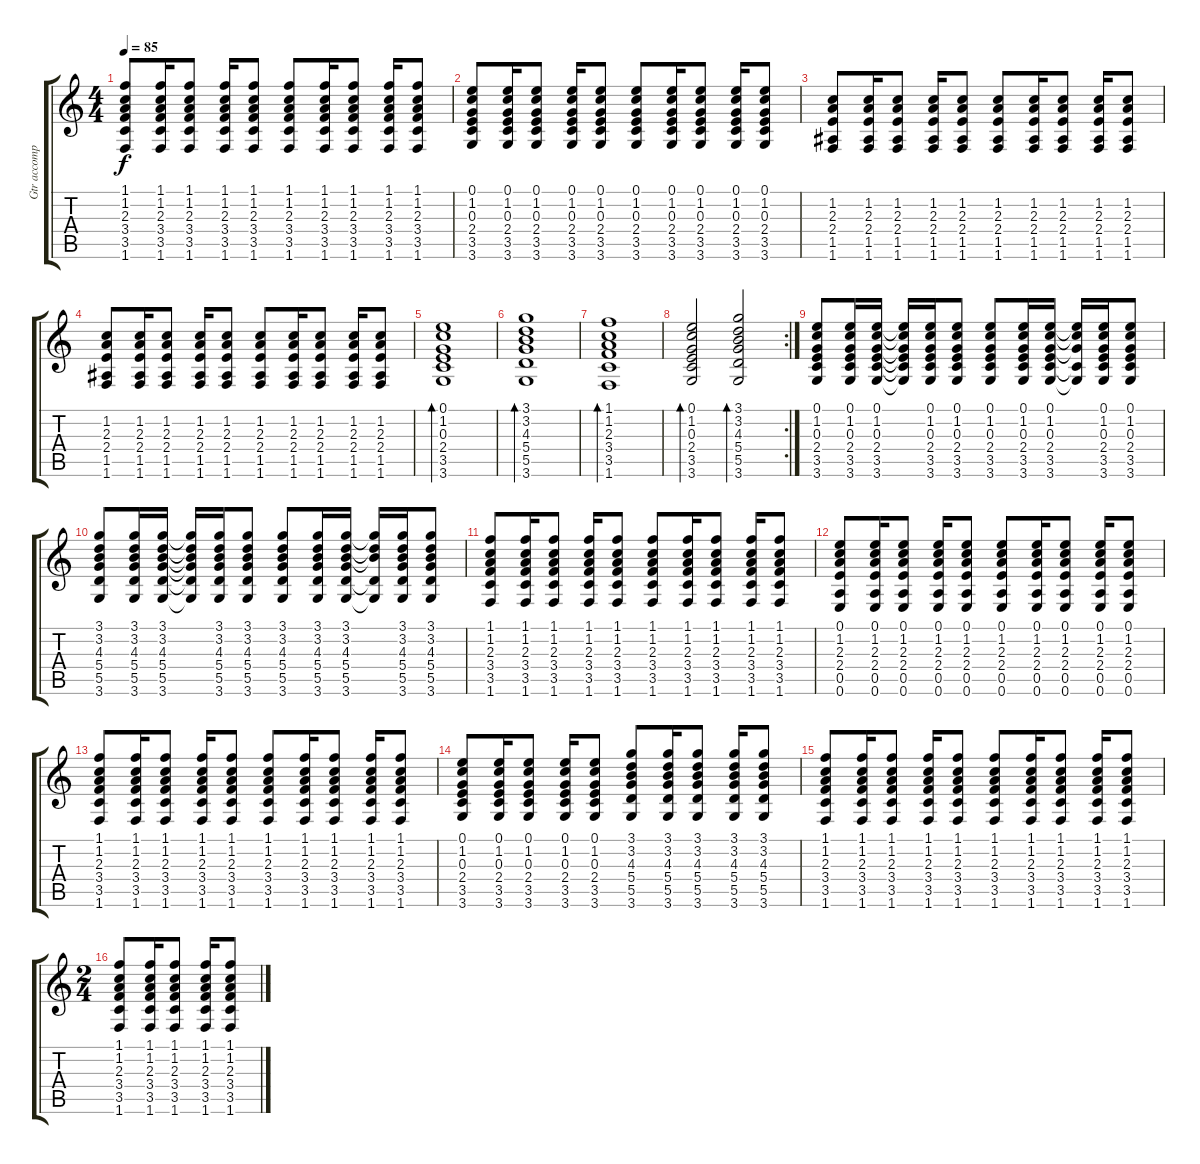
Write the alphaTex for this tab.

\track ("Gtr accomp" "Gtr accomp") {instrument acousticguitarnylon}
\staff {score tabs}
\tuning (E4 B3 G3 D3 A2 E2) {hide}
\ts (4 4)
\tempo 85
\clef g2
\ks c
(1.1 1.2 2.3 3.4 3.5 1.6).8{dy f} (1.1 1.2 2.3 3.4 3.5 1.6).16 (1.1 1.2 2.3 3.4 3.5 1.6).8 (1.1 1.2 2.3 3.4 3.5 1.6).16 (1.1 1.2 2.3 3.4 3.5 1.6).8 (1.1 1.2 2.3 3.4 3.5 1.6).8 (1.1 1.2 2.3 3.4 3.5 1.6).16 (1.1 1.2 2.3 3.4 3.5 1.6).8 (1.1 1.2 2.3 3.4 3.5 1.6).16 (1.1 1.2 2.3 3.4 3.5 1.6).8 |
(0.1 1.2 0.3 2.4 3.5 3.6).8 (0.1 1.2 0.3 2.4 3.5 3.6).16 (0.1 1.2 0.3 2.4 3.5 3.6).8 (0.1 1.2 0.3 2.4 3.5 3.6).16 (0.1 1.2 0.3 2.4 3.5 3.6).8 (0.1 1.2 0.3 2.4 3.5 3.6).8 (0.1 1.2 0.3 2.4 3.5 3.6).16 (0.1 1.2 0.3 2.4 3.5 3.6).8 (0.1 1.2 0.3 2.4 3.5 3.6).16 (0.1 1.2 0.3 2.4 3.5 3.6).8 |
(1.2 2.3 2.4 1.5 1.6).8 (1.2 2.3 2.4 1.5 1.6).16 (1.2 2.3 2.4 1.5 1.6).8 (1.2 2.3 2.4 1.5 1.6).16 (1.2 2.3 2.4 1.5 1.6).8 (1.2 2.3 2.4 1.5 1.6).8 (1.2 2.3 2.4 1.5 1.6).16 (1.2 2.3 2.4 1.5 1.6).8 (1.2 2.3 2.4 1.5 1.6).16 (1.2 2.3 2.4 1.5 1.6).8 |
(1.2 2.3 2.4 1.5 1.6).8 (1.2 2.3 2.4 1.5 1.6).16 (1.2 2.3 2.4 1.5 1.6).8 (1.2 2.3 2.4 1.5 1.6).16 (1.2 2.3 2.4 1.5 1.6).8 (1.2 2.3 2.4 1.5 1.6).8 (1.2 2.3 2.4 1.5 1.6).16 (1.2 2.3 2.4 1.5 1.6).8 (1.2 2.3 2.4 1.5 1.6).16 (1.2 2.3 2.4 1.5 1.6).8 |
(0.1 1.2 0.3 2.4 3.5 3.6).1{bd 120} |
(3.1 3.2 4.3 5.4 5.5 3.6).1{bd 120} |
(1.1 1.2 2.3 3.4 3.5 1.6).1{bd 120} |
\rc 2
(0.1 1.2 0.3 2.4 3.5 3.6).2{bd 120} (3.1 3.2 4.3 5.4 5.5 3.6).2{bd 120} |
(0.1 1.2 0.3 2.4 3.5 3.6).8 (0.1 1.2 0.3 2.4 3.5 3.6).16 (0.1 1.2 0.3 2.4 3.5 3.6).16 (0.1{t} 1.2{t} 0.3{t} 2.4{t} 3.5{t} 3.6{t}).16 (0.1 1.2 0.3 2.4 3.5 3.6).16 (0.1 1.2 0.3 2.4 3.5 3.6).8 (0.1 1.2 0.3 2.4 3.5 3.6).8 (0.1 1.2 0.3 2.4 3.5 3.6).16 (0.1 1.2 0.3 2.4 3.5 3.6).16 (0.1{t} 1.2{t} 0.3{t} 3.5{t} 3.6{t}).16 (0.1 1.2 0.3 2.4 3.5 3.6).16 (0.1 1.2 0.3 2.4 3.5 3.6).8 |
(3.1 3.2 4.3 5.4 5.5 3.6).8 (3.1 3.2 4.3 5.4 5.5 3.6).16 (3.1 3.2 4.3 5.4 5.5 3.6).16 (3.1{t} 3.2{t} 4.3{t} 5.4{t} 5.5{t} 3.6{t}).16 (3.1 3.2 4.3 5.4 5.5 3.6).16 (3.1 3.2 4.3 5.4 5.5 3.6).8 (3.1 3.2 4.3 5.4 5.5 3.6).8 (3.1 3.2 4.3 5.4 5.5 3.6).16 (3.1 3.2 4.3 5.4 5.5 3.6).16 (3.1{t} 3.2{t} 4.3{t} 5.5{t} 3.6{t}).16 (3.1 3.2 4.3 5.4 5.5 3.6).16 (3.1 3.2 4.3 5.4 5.5 3.6).8 |
(1.1 1.2 2.3 3.4 3.5 1.6).8 (1.1 1.2 2.3 3.4 3.5 1.6).16 (1.1 1.2 2.3 3.4 3.5 1.6).8 (1.1 1.2 2.3 3.4 3.5 1.6).16 (1.1 1.2 2.3 3.4 3.5 1.6).8 (1.1 1.2 2.3 3.4 3.5 1.6).8 (1.1 1.2 2.3 3.4 3.5 1.6).16 (1.1 1.2 2.3 3.4 3.5 1.6).8 (1.1 1.2 2.3 3.4 3.5 1.6).16 (1.1 1.2 2.3 3.4 3.5 1.6).8 |
(0.1 1.2 2.3 2.4 0.5 0.6).8 (0.1 1.2 2.3 2.4 0.5 0.6).16 (0.1 1.2 2.3 2.4 0.5 0.6).8 (0.1 1.2 2.3 2.4 0.5 0.6).16 (0.1 1.2 2.3 2.4 0.5 0.6).8 (0.1 1.2 2.3 2.4 0.5 0.6).8 (0.1 1.2 2.3 2.4 0.5 0.6).16 (0.1 1.2 2.3 2.4 0.5 0.6).8 (0.1 1.2 2.3 2.4 0.5 0.6).16 (0.1 1.2 2.3 2.4 0.5 0.6).8 |
(1.1 1.2 2.3 3.4 3.5 1.6).8 (1.1 1.2 2.3 3.4 3.5 1.6).16 (1.1 1.2 2.3 3.4 3.5 1.6).8 (1.1 1.2 2.3 3.4 3.5 1.6).16 (1.1 1.2 2.3 3.4 3.5 1.6).8 (1.1 1.2 2.3 3.4 3.5 1.6).8 (1.1 1.2 2.3 3.4 3.5 1.6).16 (1.1 1.2 2.3 3.4 3.5 1.6).8 (1.1 1.2 2.3 3.4 3.5 1.6).16 (1.1 1.2 2.3 3.4 3.5 1.6).8 |
(0.1 1.2 0.3 2.4 3.5 3.6).8 (0.1 1.2 0.3 2.4 3.5 3.6).16 (0.1 1.2 0.3 2.4 3.5 3.6).8 (0.1 1.2 0.3 2.4 3.5 3.6).16 (0.1 1.2 0.3 2.4 3.5 3.6).8 (3.1 3.2 4.3 5.4 5.5 3.6).8 (3.1 3.2 4.3 5.4 5.5 3.6).16 (3.1 3.2 4.3 5.4 5.5 3.6).8 (3.1 3.2 4.3 5.4 5.5 3.6).16 (3.1 3.2 4.3 5.4 5.5 3.6).8 |
(1.1 1.2 2.3 3.4 3.5 1.6).8 (1.1 1.2 2.3 3.4 3.5 1.6).16 (1.1 1.2 2.3 3.4 3.5 1.6).8 (1.1 1.2 2.3 3.4 3.5 1.6).16 (1.1 1.2 2.3 3.4 3.5 1.6).8 (1.1 1.2 2.3 3.4 3.5 1.6).8 (1.1 1.2 2.3 3.4 3.5 1.6).16 (1.1 1.2 2.3 3.4 3.5 1.6).8 (1.1 1.2 2.3 3.4 3.5 1.6).16 (1.1 1.2 2.3 3.4 3.5 1.6).8 |
\ts (2 4)
(1.1 1.2 2.3 3.4 3.5 1.6).8 (1.1 1.2 2.3 3.4 3.5 1.6).16 (1.1 1.2 2.3 3.4 3.5 1.6).8 (1.1 1.2 2.3 3.4 3.5 1.6).16 (1.1 1.2 2.3 3.4 3.5 1.6).8
